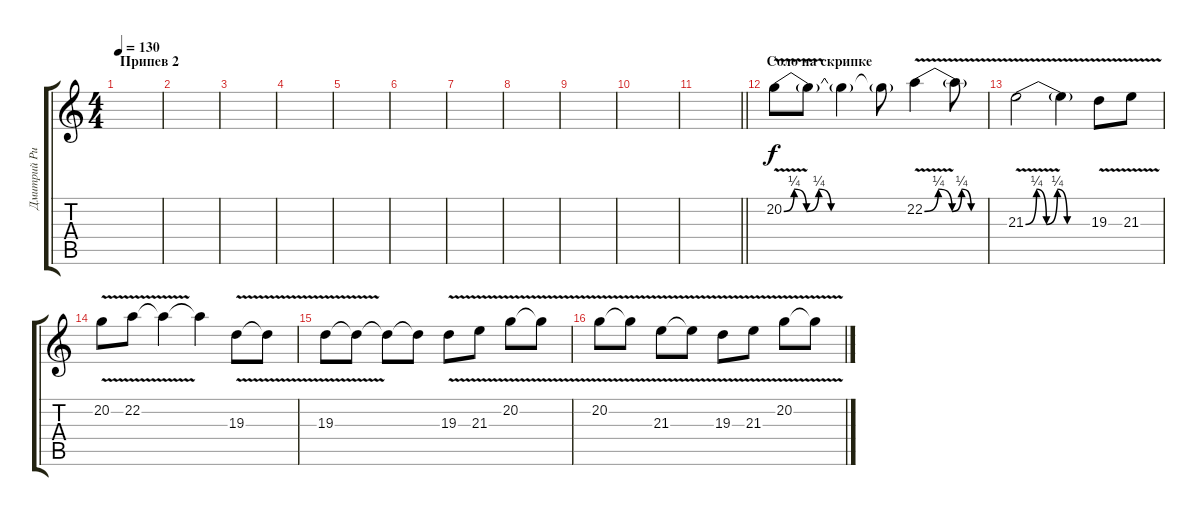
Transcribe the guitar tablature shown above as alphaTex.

\track ("Дмитрий Ришко" "Дмитрий Ри") {instrument violin}
\staff {score tabs}
\tuning (E4 B3 G3 D3 A2 E2) {hide}
\ts (4 4)
\section ("" "Припев 2")
\tempo 130
\clef g2
\ks c
|
|
|
|
|
|
|
|
|
|
\barLineRight lightlight
|
\section ("" "Соло на скрипке")
20.2{be (custom 0 0 5 1 11 0 17 1 23 0 35 0 60 0) v}.8 20.2{t}.8 20.2{t}.4 20.2{t}.8 22.2{be (custom 0 0 13 1 26 0 35 1 44 0 60 0) v}.4 22.2{t}.8 |
21.3{be (custom 0 0 10 1 19 0 29 1 38 0 60 0) v}.2 21.3{t}.4 19.3{v}.8 21.3{v}.8 |
20.2{v}.8 22.2{v}.8 22.2{t}.4 22.2{t}.4 19.3{v}.8 19.3{t}.8 |
19.3{v}.8 19.3{t}.8 19.3{t}.8 19.3{t}.8 19.3{v}.8 21.3{v}.8 20.2{v}.8 20.2{t}.8 |
20.2{v}.8 20.2{t}.8 21.3{v}.8 21.3{t}.8 19.3{v}.8 21.3{v}.8 20.2{v}.8 20.2{t}.8
